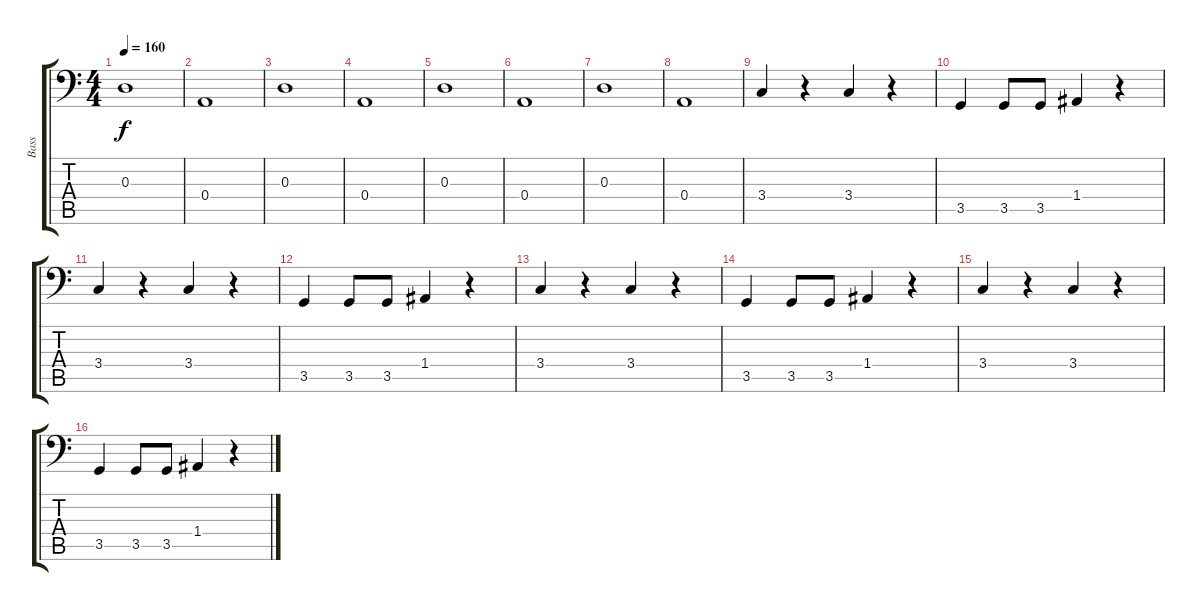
\track ("Bass" "Bass") {instrument electricbassfinger}
\staff {score tabs}
\tuning (C3 G2 D2 A1 E1 B0) {hide}
\ts (4 4)
\tempo 160
\clef f4
\ks c
0.3.1{dy f} |
0.4.1 |
0.3.1 |
0.4.1 |
0.3.1 |
0.4.1 |
0.3.1 |
0.4.1 |
3.4.4 r.4 3.4.4 r.4 |
3.5.4 3.5.8 3.5.8 1.4.4 r.4 |
3.4.4 r.4 3.4.4 r.4 |
3.5.4 3.5.8 3.5.8 1.4.4 r.4 |
3.4.4 r.4 3.4.4 r.4 |
3.5.4 3.5.8 3.5.8 1.4.4 r.4 |
3.4.4 r.4 3.4.4 r.4 |
3.5.4 3.5.8 3.5.8 1.4.4 r.4
